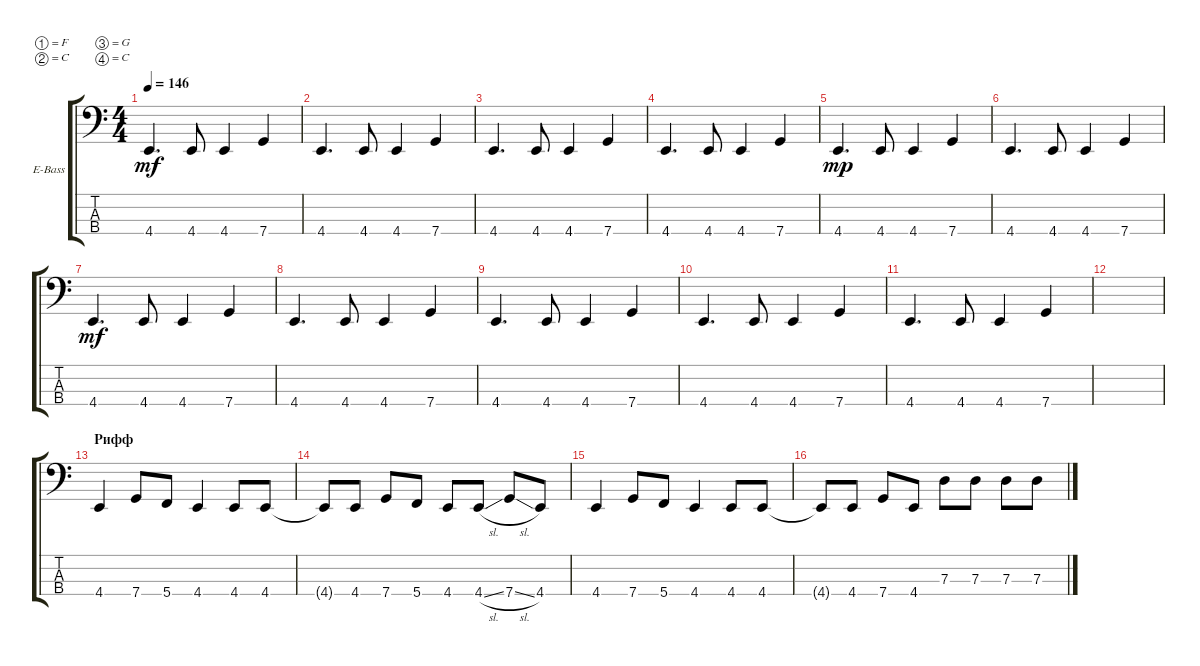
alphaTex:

\defaultSystemsLayout 4
\bracketExtendMode groupsimilarinstruments
\firstSystemTrackNameOrientation horizontal
\otherSystemsTrackNameOrientation horizontal
\track ("Electric Bass" "E-Bass") {instrument electricbassfinger}
\staff {score tabs}
\tuning (F2 C2 G1 C1)
\ts (4 4)
\tempo 146
\clef f4
\ks c
4.4.4{d dy mf} 4.4.8 4.4.4 7.4.4 |
4.4.4{d} 4.4.8 4.4.4 7.4.4 |
4.4.4{d} 4.4.8 4.4.4 7.4.4 |
4.4.4{d} 4.4.8 4.4.4 7.4.4 |
4.4.4{d dy mp} 4.4.8 4.4.4 7.4.4 |
4.4.4{d} 4.4.8 4.4.4 7.4.4 |
4.4.4{d dy mf} 4.4.8 4.4.4 7.4.4 |
4.4.4{d} 4.4.8 4.4.4 7.4.4 |
4.4.4{d} 4.4.8 4.4.4 7.4.4 |
4.4.4{d} 4.4.8 4.4.4 7.4.4 |
4.4.4{d} 4.4.8 4.4.4 7.4.4 |
\scale
0.333333 |
\section ("" "Рифф")
\scale
0.333333 4.4.4 7.4.8 5.4.8 4.4.4 4.4.8 4.4.8 |
\scale
0.333333 4.4{t}.8 4.4.8 7.4.8 5.4.8 4.4.8 4.4{sl}.8 7.4{sl}.8 4.4.8 |
\scale
0.333333 4.4.4 7.4.8 5.4.8 4.4.4 4.4.8 4.4.8 |
\scale
0.333333 4.4{t}.8 4.4.8 7.4.8 4.4.8 7.3.8 7.3.8 7.3.8 7.3.8
